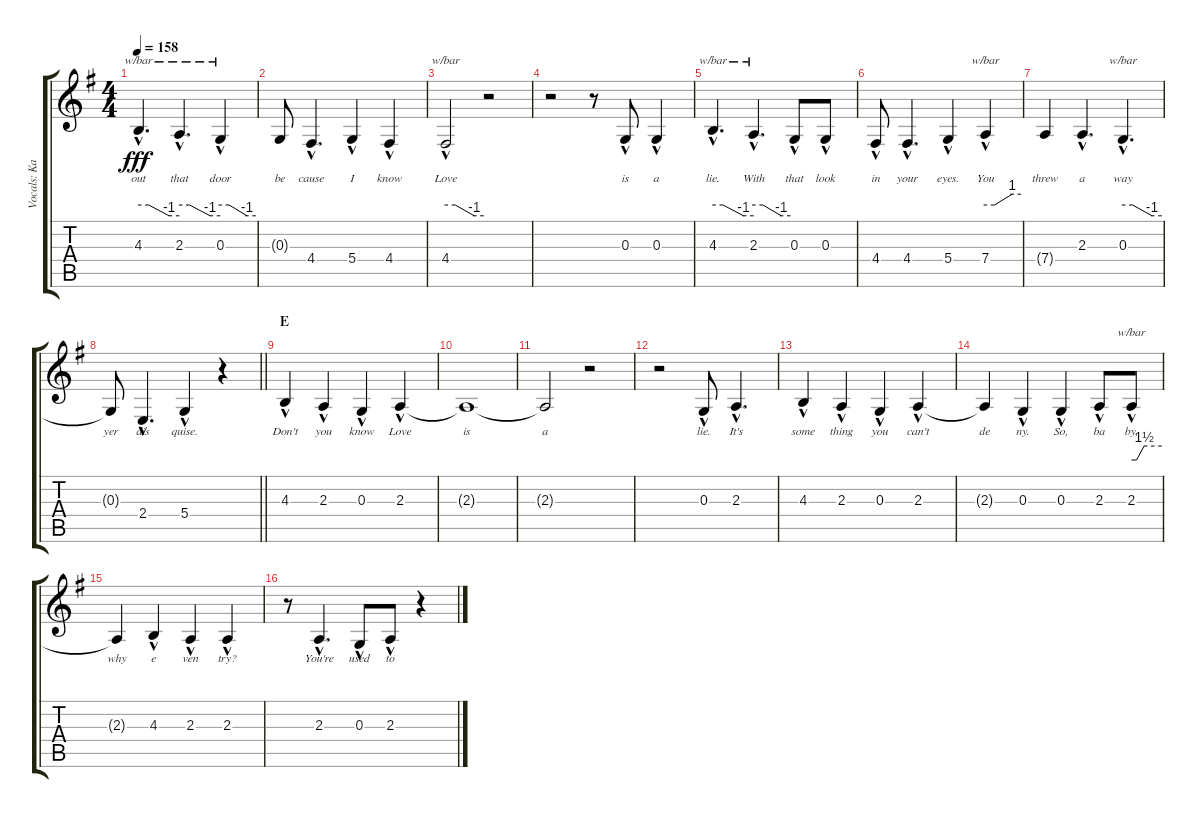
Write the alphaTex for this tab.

\track ("Vocals: Kal" "Vocals: Ka") {instrument lead2sawtooth}
\staff {score tabs}
\tuning (E4 B3 G3 D3 A2 E2) {hide}
\ts (4 4)
\tempo 158
\clef g2
\ks g
4.3{hac}.4{d tbe (custom default 0 0 15 0 45 -4 60 -4) lyrics (0 "out") lyrics (1 "") lyrics (2 "") lyrics (3 "") lyrics (4 "") dy fff} 2.3{hac}.4{d tbe (custom default 0 0 15 0 45 -4 60 -4) lyrics (0 "that") lyrics (1 "") lyrics (2 "") lyrics (3 "") lyrics (4 "")} 0.3{hac}.4{tbe (custom default 0 0 15 0 45 -4 60 -4) lyrics (0 "door") lyrics (1 "") lyrics (2 "") lyrics (3 "") lyrics (4 "")} |
0.3{t}.8{lyrics (0 "be") lyrics (1 "") lyrics (2 "") lyrics (3 "") lyrics (4 "")} 4.4{hac}.4{d lyrics (0 "cause") lyrics (1 "") lyrics (2 "") lyrics (3 "") lyrics (4 "")} 5.4{hac}.4{lyrics (0 "I") lyrics (1 "") lyrics (2 "") lyrics (3 "") lyrics (4 "")} 4.4{hac}.4{lyrics (0 "know") lyrics (1 "") lyrics (2 "") lyrics (3 "") lyrics (4 "")} |
4.4{hac}.2{tbe (custom default 0 0 15 0 45 -4 60 -4) lyrics (0 "Love") lyrics (1 "") lyrics (2 "") lyrics (3 "") lyrics (4 "")} r.2 |
r.2 r.8 0.3{hac}.8{lyrics (0 "is") lyrics (1 "") lyrics (2 "") lyrics (3 "") lyrics (4 "")} 0.3{hac}.4{lyrics (0 "a") lyrics (1 "") lyrics (2 "") lyrics (3 "") lyrics (4 "")} |
4.3{hac}.4{d tbe (custom default 0 0 15 0 45 -4 60 -4) lyrics (0 "lie.") lyrics (1 "") lyrics (2 "") lyrics (3 "") lyrics (4 "")} 2.3{hac}.4{d tbe (custom default 0 0 15 0 45 -4 60 -4) lyrics (0 "With") lyrics (1 "") lyrics (2 "") lyrics (3 "") lyrics (4 "")} 0.3{hac}.8{lyrics (0 "that") lyrics (1 "") lyrics (2 "") lyrics (3 "") lyrics (4 "")} 0.3{hac}.8{lyrics (0 "look") lyrics (1 "") lyrics (2 "") lyrics (3 "") lyrics (4 "")} |
4.4{hac}.8{lyrics (0 "in") lyrics (1 "") lyrics (2 "") lyrics (3 "") lyrics (4 "")} 4.4{hac}.4{d lyrics (0 "your") lyrics (1 "") lyrics (2 "") lyrics (3 "") lyrics (4 "")} 5.4{hac}.4{lyrics (0 "eyes.") lyrics (1 "") lyrics (2 "") lyrics (3 "") lyrics (4 "")} 7.4{hac}.4{tbe (custom default 0 0 15 0 45 4 60 4) lyrics (0 "You") lyrics (1 "") lyrics (2 "") lyrics (3 "") lyrics (4 "")} |
7.4{t}.4{lyrics (0 "threw") lyrics (1 "") lyrics (2 "") lyrics (3 "") lyrics (4 "")} 2.3{hac}.4{d lyrics (0 "a") lyrics (1 "") lyrics (2 "") lyrics (3 "") lyrics (4 "")} 0.3{hac}.4{d tbe (custom default 0 0 15 0 45 -4 60 -4) lyrics (0 "way") lyrics (1 "") lyrics (2 "") lyrics (3 "") lyrics (4 "")} |
\barLineRight lightlight
0.3{t}.8{lyrics (0 "yer") lyrics (1 "") lyrics (2 "") lyrics (3 "") lyrics (4 "")} 2.4{hac}.4{d lyrics (0 "dis") lyrics (1 "") lyrics (2 "") lyrics (3 "") lyrics (4 "")} 5.4{hac}.4{lyrics (0 "quise.") lyrics (1 "") lyrics (2 "") lyrics (3 "") lyrics (4 "")} r.4 |
\section ("" "E")
4.3{hac}.4{lyrics (0 "Don't") lyrics (1 "") lyrics (2 "") lyrics (3 "") lyrics (4 "")} 2.3{hac}.4{lyrics (0 "you") lyrics (1 "") lyrics (2 "") lyrics (3 "") lyrics (4 "")} 0.3{hac}.4{lyrics (0 "know") lyrics (1 "") lyrics (2 "") lyrics (3 "") lyrics (4 "")} 2.3{hac}.4{lyrics (0 "Love") lyrics (1 "") lyrics (2 "") lyrics (3 "") lyrics (4 "")} |
2.3{t}.1{lyrics (0 "is") lyrics (1 "") lyrics (2 "") lyrics (3 "") lyrics (4 "")} |
2.3{t}.2{lyrics (0 "a") lyrics (1 "") lyrics (2 "") lyrics (3 "") lyrics (4 "")} r.2 |
r.2 0.3{hac}.8{lyrics (0 "lie.") lyrics (1 "") lyrics (2 "") lyrics (3 "") lyrics (4 "")} 2.3{hac}.4{d lyrics (0 "It's") lyrics (1 "") lyrics (2 "") lyrics (3 "") lyrics (4 "")} |
4.3{hac}.4{lyrics (0 "some") lyrics (1 "") lyrics (2 "") lyrics (3 "") lyrics (4 "")} 2.3{hac}.4{lyrics (0 "thing") lyrics (1 "") lyrics (2 "") lyrics (3 "") lyrics (4 "")} 0.3{hac}.4{lyrics (0 "you") lyrics (1 "") lyrics (2 "") lyrics (3 "") lyrics (4 "")} 2.3{hac}.4{lyrics (0 "can't") lyrics (1 "") lyrics (2 "") lyrics (3 "") lyrics (4 "")} |
2.3{t}.4{lyrics (0 "de") lyrics (1 "") lyrics (2 "") lyrics (3 "") lyrics (4 "")} 0.3{hac}.4{lyrics (0 "ny.") lyrics (1 "") lyrics (2 "") lyrics (3 "") lyrics (4 "")} 0.3{hac}.4{lyrics (0 "So,") lyrics (1 "") lyrics (2 "") lyrics (3 "") lyrics (4 "")} 2.3{hac}.8{lyrics (0 "ba") lyrics (1 "") lyrics (2 "") lyrics (3 "") lyrics (4 "")} 2.3{hac}.8{tbe (custom default 0 0 10 0 25 6 60 6) lyrics (0 "by,") lyrics (1 "") lyrics (2 "") lyrics (3 "") lyrics (4 "")} |
2.3{t}.4{lyrics (0 "why") lyrics (1 "") lyrics (2 "") lyrics (3 "") lyrics (4 "")} 4.3{hac}.4{lyrics (0 "e") lyrics (1 "") lyrics (2 "") lyrics (3 "") lyrics (4 "")} 2.3{hac}.4{lyrics (0 "ven") lyrics (1 "") lyrics (2 "") lyrics (3 "") lyrics (4 "")} 2.3{hac}.4{lyrics (0 "try?") lyrics (1 "") lyrics (2 "") lyrics (3 "") lyrics (4 "")} |
r.8 2.3{hac}.4{d lyrics (0 "You're") lyrics (1 "") lyrics (2 "") lyrics (3 "") lyrics (4 "")} 0.3{hac}.8{lyrics (0 "used") lyrics (1 "") lyrics (2 "") lyrics (3 "") lyrics (4 "")} 2.3{hac}.8{lyrics (0 "to") lyrics (1 "") lyrics (2 "") lyrics (3 "") lyrics (4 "")} r.4
